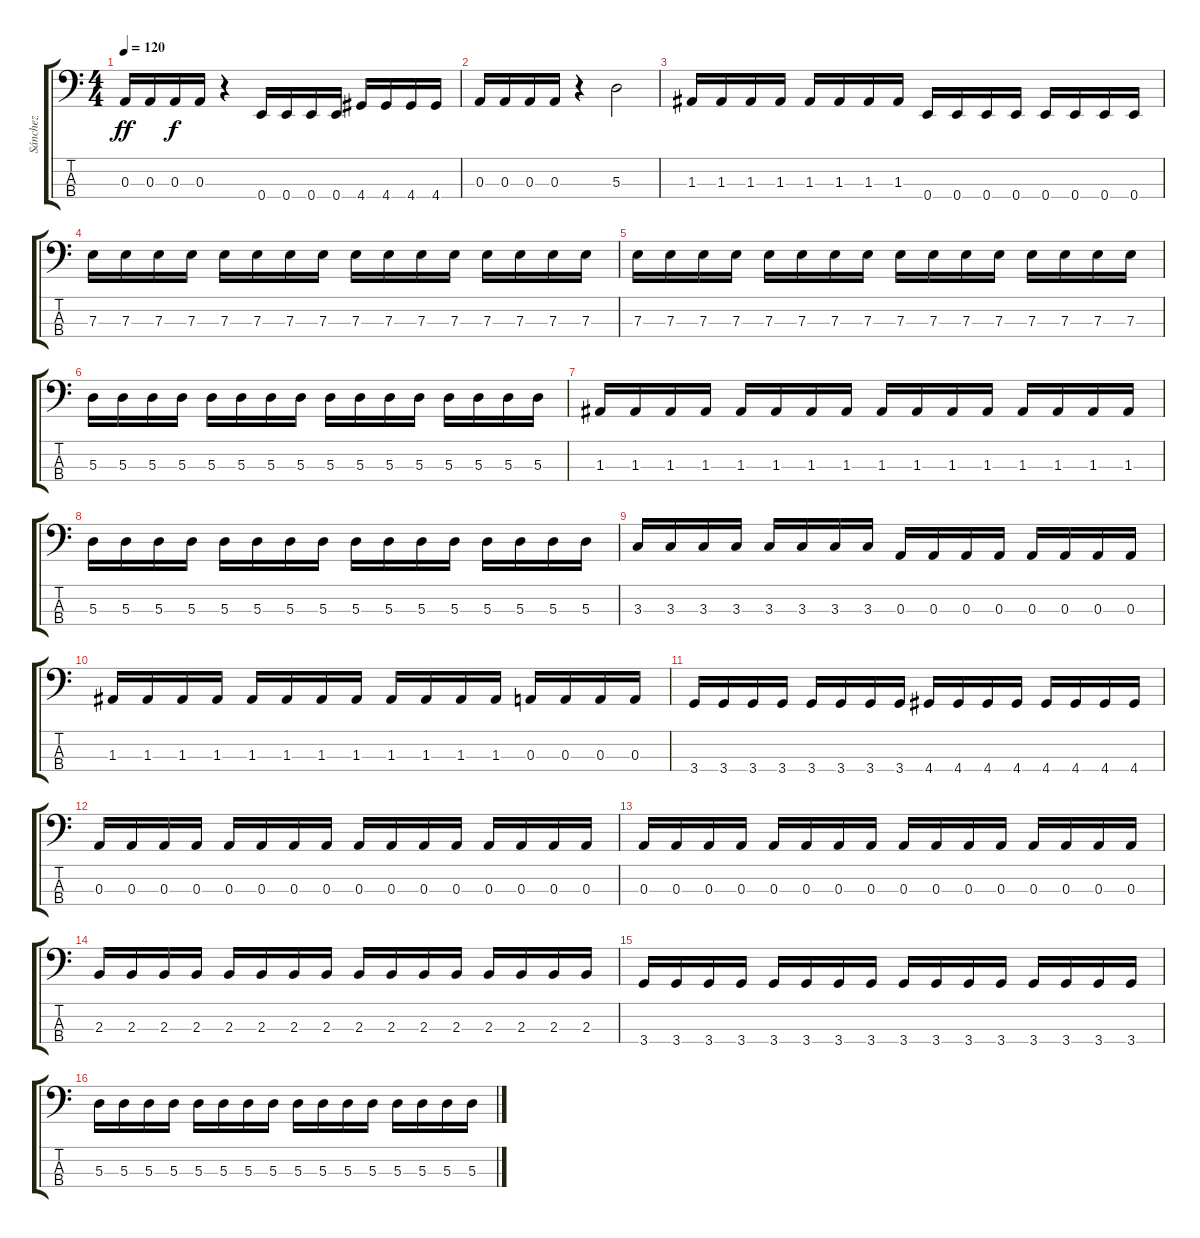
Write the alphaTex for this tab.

\track ("Sánchez" "Sánchez") {instrument electricbassfinger}
\staff {score tabs}
\tuning (G2 D2 A1 E1) {hide}
\ts (4 4)
\tempo 120
\clef f4
\ks c
0.3.16{dy ff} 0.3.16 0.3.16{dy f} 0.3.16 r.4 0.4.16 0.4.16 0.4.16 0.4.16 4.4.16 4.4.16 4.4.16 4.4.16 |
0.3.16 0.3.16 0.3.16 0.3.16 r.4 5.3.2 |
1.3.16 1.3.16 1.3.16 1.3.16 1.3.16 1.3.16 1.3.16 1.3.16 0.4.16 0.4.16 0.4.16 0.4.16 0.4.16 0.4.16 0.4.16 0.4.16 |
7.3.16 7.3.16 7.3.16 7.3.16 7.3.16 7.3.16 7.3.16 7.3.16 7.3.16 7.3.16 7.3.16 7.3.16 7.3.16 7.3.16 7.3.16 7.3.16 |
7.3.16 7.3.16 7.3.16 7.3.16 7.3.16 7.3.16 7.3.16 7.3.16 7.3.16 7.3.16 7.3.16 7.3.16 7.3.16 7.3.16 7.3.16 7.3.16 |
5.3.16 5.3.16 5.3.16 5.3.16 5.3.16 5.3.16 5.3.16 5.3.16 5.3.16 5.3.16 5.3.16 5.3.16 5.3.16 5.3.16 5.3.16 5.3.16 |
1.3.16 1.3.16 1.3.16 1.3.16 1.3.16 1.3.16 1.3.16 1.3.16 1.3.16 1.3.16 1.3.16 1.3.16 1.3.16 1.3.16 1.3.16 1.3.16 |
5.3.16 5.3.16 5.3.16 5.3.16 5.3.16 5.3.16 5.3.16 5.3.16 5.3.16 5.3.16 5.3.16 5.3.16 5.3.16 5.3.16 5.3.16 5.3.16 |
3.3.16 3.3.16 3.3.16 3.3.16 3.3.16 3.3.16 3.3.16 3.3.16 0.3.16 0.3.16 0.3.16 0.3.16 0.3.16 0.3.16 0.3.16 0.3.16 |
1.3.16 1.3.16 1.3.16 1.3.16 1.3.16 1.3.16 1.3.16 1.3.16 1.3.16 1.3.16 1.3.16 1.3.16 0.3.16 0.3.16 0.3.16 0.3.16 |
3.4.16 3.4.16 3.4.16 3.4.16 3.4.16 3.4.16 3.4.16 3.4.16 4.4.16 4.4.16 4.4.16 4.4.16 4.4.16 4.4.16 4.4.16 4.4.16 |
0.3.16 0.3.16 0.3.16 0.3.16 0.3.16 0.3.16 0.3.16 0.3.16 0.3.16 0.3.16 0.3.16 0.3.16 0.3.16 0.3.16 0.3.16 0.3.16 |
0.3.16 0.3.16 0.3.16 0.3.16 0.3.16 0.3.16 0.3.16 0.3.16 0.3.16 0.3.16 0.3.16 0.3.16 0.3.16 0.3.16 0.3.16 0.3.16 |
2.3.16 2.3.16 2.3.16 2.3.16 2.3.16 2.3.16 2.3.16 2.3.16 2.3.16 2.3.16 2.3.16 2.3.16 2.3.16 2.3.16 2.3.16 2.3.16 |
3.4.16 3.4.16 3.4.16 3.4.16 3.4.16 3.4.16 3.4.16 3.4.16 3.4.16 3.4.16 3.4.16 3.4.16 3.4.16 3.4.16 3.4.16 3.4.16 |
5.3.16 5.3.16 5.3.16 5.3.16 5.3.16 5.3.16 5.3.16 5.3.16 5.3.16 5.3.16 5.3.16 5.3.16 5.3.16 5.3.16 5.3.16 5.3.16
